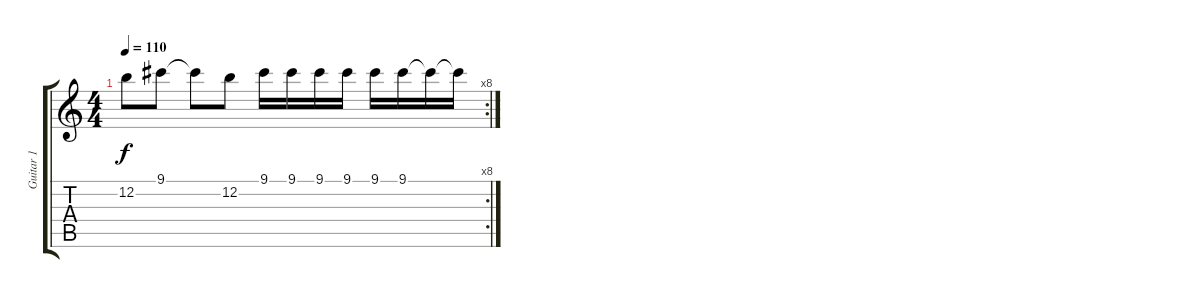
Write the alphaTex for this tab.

\track ("Guitar 1" "Guitar 1") {instrument distortionguitar}
\staff {score tabs}
\tuning (E4 B3 G3 D3 A2 E2) {hide}
\rc 8
\ts (4 4)
\tempo 110
\clef g2
\ks c
12.2.8{dy f} 9.1.8 9.1{t}.8 12.2.8 9.1.16 9.1.16 9.1.16 9.1.16 9.1.16 9.1.16 9.1{t}.16 9.1{t}.16
